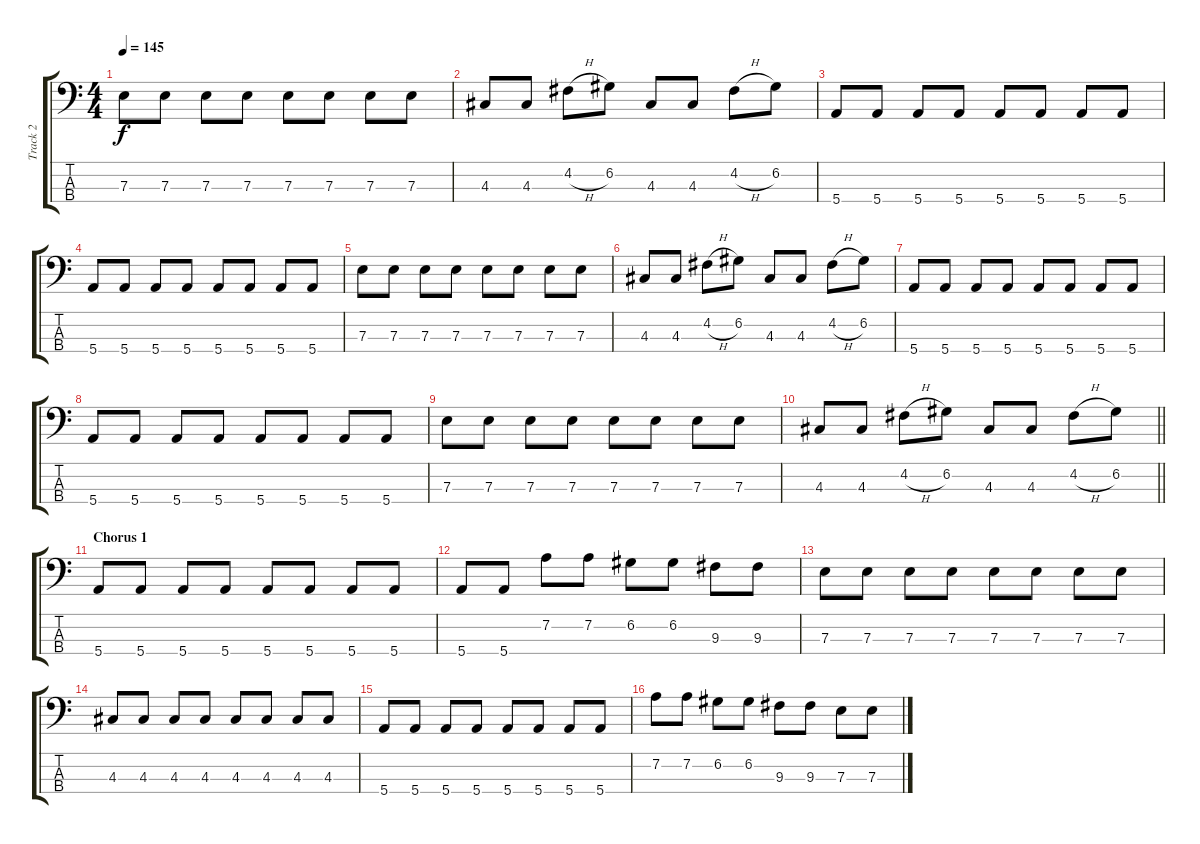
\track ("Track 2" "Track 2") {instrument electricbasspick}
\staff {score tabs}
\tuning (G2 D2 A1 E1) {hide}
\ts (4 4)
\tempo 145
\clef f4
\ks c
7.3.8{dy f} 7.3.8 7.3.8 7.3.8 7.3.8 7.3.8 7.3.8 7.3.8 |
4.3.8 4.3.8 4.2{h}.8 6.2.8 4.3.8 4.3.8 4.2{h}.8 6.2.8 |
5.4.8 5.4.8 5.4.8 5.4.8 5.4.8 5.4.8 5.4.8 5.4.8 |
5.4.8 5.4.8 5.4.8 5.4.8 5.4.8 5.4.8 5.4.8 5.4.8 |
7.3.8 7.3.8 7.3.8 7.3.8 7.3.8 7.3.8 7.3.8 7.3.8 |
4.3.8 4.3.8 4.2{h}.8 6.2.8 4.3.8 4.3.8 4.2{h}.8 6.2.8 |
5.4.8 5.4.8 5.4.8 5.4.8 5.4.8 5.4.8 5.4.8 5.4.8 |
5.4.8 5.4.8 5.4.8 5.4.8 5.4.8 5.4.8 5.4.8 5.4.8 |
7.3.8 7.3.8 7.3.8 7.3.8 7.3.8 7.3.8 7.3.8 7.3.8 |
\barLineRight lightlight
4.3.8 4.3.8 4.2{h}.8 6.2.8 4.3.8 4.3.8 4.2{h}.8 6.2.8 |
\section ("" "Chorus 1")
5.4.8 5.4.8 5.4.8 5.4.8 5.4.8 5.4.8 5.4.8 5.4.8 |
5.4.8 5.4.8 7.2.8 7.2.8 6.2.8 6.2.8 9.3.8 9.3.8 |
7.3.8 7.3.8 7.3.8 7.3.8 7.3.8 7.3.8 7.3.8 7.3.8 |
4.3.8 4.3.8 4.3.8 4.3.8 4.3.8 4.3.8 4.3.8 4.3.8 |
5.4.8 5.4.8 5.4.8 5.4.8 5.4.8 5.4.8 5.4.8 5.4.8 |
7.2.8 7.2.8 6.2.8 6.2.8 9.3.8 9.3.8 7.3.8 7.3.8
